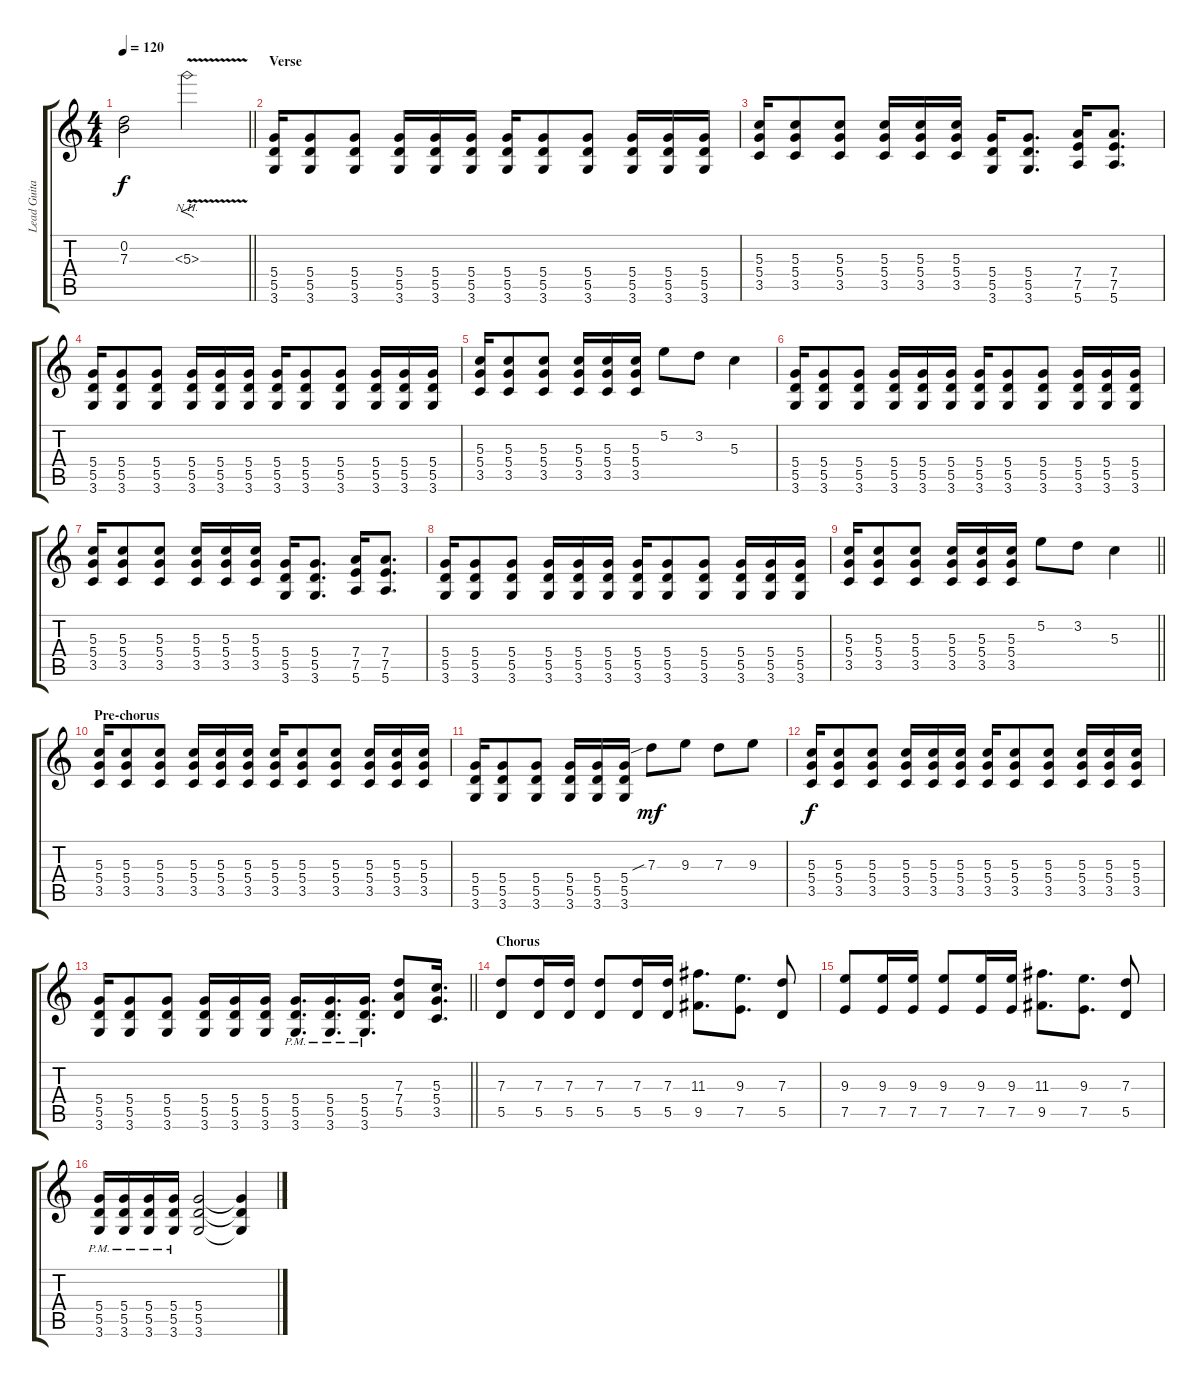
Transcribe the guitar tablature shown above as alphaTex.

\track ("Lead Guitar" "Lead Guita") {instrument overdrivenguitar}
\staff {score tabs}
\tuning (E4 B3 G3 D3 A2 E2) {hide}
\ts (4 4)
\tempo 120
\clef g2
\barLineRight lightlight
\ks c
(0.2 7.3{t}).2{dy f volume 9} 5.3{nh v}.2{f} |
\section ("" "Verse")
(5.4 5.5 3.6).16{volume 14} (5.4 5.5 3.6).8 (5.4 5.5 3.6).8 (5.4 5.5 3.6).16 (5.4 5.5 3.6).16 (5.4 5.5 3.6).16 (5.4 5.5 3.6).16 (5.4 5.5 3.6).8 (5.4 5.5 3.6).8 (5.4 5.5 3.6).16 (5.4 5.5 3.6).16 (5.4 5.5 3.6).16 |
(5.3 5.4 3.5).16 (5.3 5.4 3.5).8 (5.3 5.4 3.5).8 (5.3 5.4 3.5).16 (5.3 5.4 3.5).16 (5.3 5.4 3.5).16 (5.4 5.5 3.6).16 (5.4 5.5 3.6).8{d} (7.4 7.5 5.6).16 (7.4 7.5 5.6).8{d} |
(5.4 5.5 3.6).16 (5.4 5.5 3.6).8 (5.4 5.5 3.6).8 (5.4 5.5 3.6).16 (5.4 5.5 3.6).16 (5.4 5.5 3.6).16 (5.4 5.5 3.6).16 (5.4 5.5 3.6).8 (5.4 5.5 3.6).8 (5.4 5.5 3.6).16 (5.4 5.5 3.6).16 (5.4 5.5 3.6).16 |
(5.3 5.4 3.5).16 (5.3 5.4 3.5).8 (5.3 5.4 3.5).8 (5.3 5.4 3.5).16 (5.3 5.4 3.5).16 (5.3 5.4 3.5).16 5.2.8 3.2.8 5.3.4 |
(5.4 5.5 3.6).16{volume 14} (5.4 5.5 3.6).8 (5.4 5.5 3.6).8 (5.4 5.5 3.6).16 (5.4 5.5 3.6).16 (5.4 5.5 3.6).16 (5.4 5.5 3.6).16 (5.4 5.5 3.6).8 (5.4 5.5 3.6).8 (5.4 5.5 3.6).16 (5.4 5.5 3.6).16 (5.4 5.5 3.6).16 |
(5.3 5.4 3.5).16 (5.3 5.4 3.5).8 (5.3 5.4 3.5).8 (5.3 5.4 3.5).16 (5.3 5.4 3.5).16 (5.3 5.4 3.5).16 (5.4 5.5 3.6).16 (5.4 5.5 3.6).8{d} (7.4 7.5 5.6).16 (7.4 7.5 5.6).8{d} |
(5.4 5.5 3.6).16 (5.4 5.5 3.6).8 (5.4 5.5 3.6).8 (5.4 5.5 3.6).16 (5.4 5.5 3.6).16 (5.4 5.5 3.6).16 (5.4 5.5 3.6).16 (5.4 5.5 3.6).8 (5.4 5.5 3.6).8 (5.4 5.5 3.6).16 (5.4 5.5 3.6).16 (5.4 5.5 3.6).16 |
\barLineRight lightlight
(5.3 5.4 3.5).16 (5.3 5.4 3.5).8 (5.3 5.4 3.5).8 (5.3 5.4 3.5).16 (5.3 5.4 3.5).16 (5.3 5.4 3.5).16 5.2.8 3.2.8 5.3.4 |
\section ("" "Pre-chorus")
(5.3 5.4 3.5).16 (5.3 5.4 3.5).8 (5.3 5.4 3.5).8 (5.3 5.4 3.5).16 (5.3 5.4 3.5).16 (5.3 5.4 3.5).16 (5.3 5.4 3.5).16 (5.3 5.4 3.5).8 (5.3 5.4 3.5).8 (5.3 5.4 3.5).16 (5.3 5.4 3.5).16 (5.3 5.4 3.5).16 |
(5.4 5.5 3.6).16 (5.4 5.5 3.6).8 (5.4 5.5 3.6).8 (5.4 5.5 3.6).16 (5.4 5.5 3.6).16 (5.4 5.5 3.6).16 7.3{sib}.8{dy mf} 9.3.8 7.3.8 9.3.8 |
(5.3 5.4 3.5).16{dy f} (5.3 5.4 3.5).8 (5.3 5.4 3.5).8 (5.3 5.4 3.5).16 (5.3 5.4 3.5).16 (5.3 5.4 3.5).16 (5.3 5.4 3.5).16 (5.3 5.4 3.5).8 (5.3 5.4 3.5).8 (5.3 5.4 3.5).16 (5.3 5.4 3.5).16 (5.3 5.4 3.5).16 |
\barLineRight lightlight
(5.4 5.5 3.6).16 (5.4 5.5 3.6).8 (5.4 5.5 3.6).8 (5.4 5.5 3.6).16 (5.4 5.5 3.6).16 (5.4 5.5 3.6).16 (5.4{pm} 5.5{pm} 3.6{pm}).16{d} (5.4{pm} 5.5{pm} 3.6{pm}).16{d} (5.4{pm} 5.5{pm} 3.6{pm}).16{d} (7.3 7.4 5.5).8 (5.3 5.4 3.5).16{d} |
\section ("" "Chorus")
(7.3 5.5).8 (7.3 5.5).16 (7.3 5.5).16 (7.3 5.5).8 (7.3 5.5).16 (7.3 5.5).16 (11.3 9.5).8{d} (9.3 7.5).8{d} (7.3 5.5).8 |
(9.3 7.5).8 (9.3 7.5).16 (9.3 7.5).16 (9.3 7.5).8 (9.3 7.5).16 (9.3 7.5).16 (11.3 9.5).8{d} (9.3 7.5).8{d} (7.3 5.5).8 |
(5.4{pm} 5.5{pm} 3.6{pm}).16 (5.4{pm} 5.5{pm} 3.6{pm}).16 (5.4{pm} 5.5{pm} 3.6{pm}).16 (5.4{pm} 5.5{pm} 3.6{pm}).16 (5.4 5.5 3.6).2 (5.4{t} 5.5{t} 3.6{t}).4
